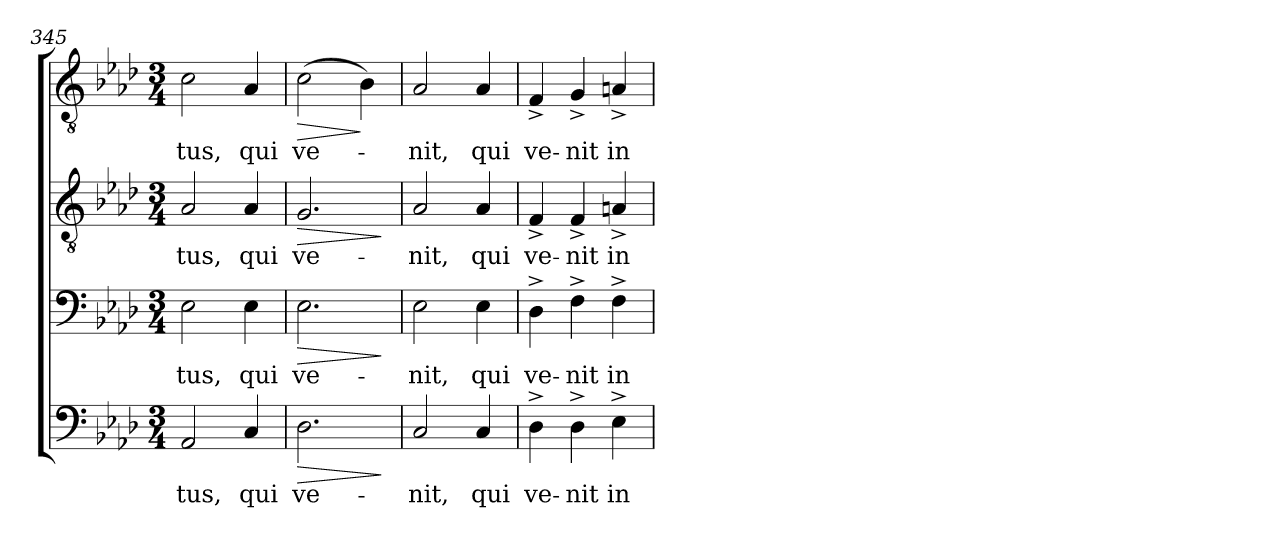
**kern	**text	**dynam	**kern	**text	**dynam	**kern	**text	**dynam	**kern	**text	**dynam
*part4	*part4	*part4	*part3	*part3	*part3	*part2	*part2	*part2	*part1	*part1	*part1
*staff4	*staff4	*staff4	*staff3	*staff3	*staff3	*staff2	*staff2	*staff2	*staff1	*staff1	*staff1
*clefF4	*	*	*clefF4	*	*	*clefGv2	*	*	*clefGv2	*	*
*k[b-e-a-d-]	*	*	*k[b-e-a-d-]	*	*	*k[b-e-a-d-]	*	*	*k[b-e-a-d-]	*	*
*A-:	*	*	*A-:	*	*	*A-:	*	*	*A-:	*	*
*M3/4	*	*	*M3/4	*	*	*M3/4	*	*	*M3/4	*	*
=345	=345	=345	=345	=345	=345	=345	=345	=345	=345	=345	=345
!	!LO:LY:b	!	!	!LO:LY:b	!	!	!LO:LY:b	!	!	!LO:LY:b	!
2AA-/	-tus,	.	2E-\	-tus,	.	2A-/	-tus,	.	2c\	-tus,	.
!	!LO:LY:b	!	!	!LO:LY:b	!	!	!LO:LY:b	!	!	!LO:LY:b	!
4C/	qui	.	4E-\	qui	.	4A-/	qui	.	4A-/	qui	.
=346	=346	=346	=346	=346	=346	=346	=346	=346	=346	=346	=346
!	!LO:LY:b	!LO:HP:b	!	!LO:LY:b	!LO:HP:b	!	!LO:LY:b	!LO:HP:b	!	!LO:LY:b	!LO:HP:b
2.D-\	ve-	>	2.E-\	ve-	>	2.G/	ve-	>	(>2c\	ve-	>
.	.	.	.	.	.	.	.	.	4B-\)	.	]
.	.	]	.	.	]	.	.	]	.	.	.
=347	=347	=347	=347	=347	=347	=347	=347	=347	=347	=347	=347
!	!LO:LY:b	!	!	!LO:LY:b	!	!	!LO:LY:b	!	!	!LO:LY:b	!
2C/	-nit,	.	2E-\	-nit,	.	2A-/	-nit,	.	2A-/	-nit,	.
!	!LO:LY:b	!	!	!LO:LY:b	!	!	!LO:LY:b	!	!	!LO:LY:b	!
4C/	qui	.	4E-\	qui	.	4A-/	qui	.	4A-/	qui	.
=348	=348	=348	=348	=348	=348	=348	=348	=348	=348	=348	=348
!	!LO:LY:b	!	!	!LO:LY:b	!	!	!LO:LY:b	!	!	!LO:LY:b	!
4D-^>\	ve-	.	4D-^>\	ve-	.	4F^</	ve-	.	4F^</	ve-	.
!	!LO:LY:b	!	!	!LO:LY:b	!	!	!LO:LY:b	!	!	!LO:LY:b	!
4D-^>\	-nit	.	4F^>\	-nit	.	4F^</	-nit	.	4G^</	-nit	.
!	!LO:LY:b	!	!	!LO:LY:b	!	!	!LO:LY:b	!	!	!LO:LY:b	!
4E-^>\	in	.	4F^>\	in	.	4An^</	in	.	4An^</	in	.
=	=	=	=	=	=	=	=	=	=	=	=
*-	*-	*-	*-	*-	*-	*-	*-	*-	*-	*-	*-
